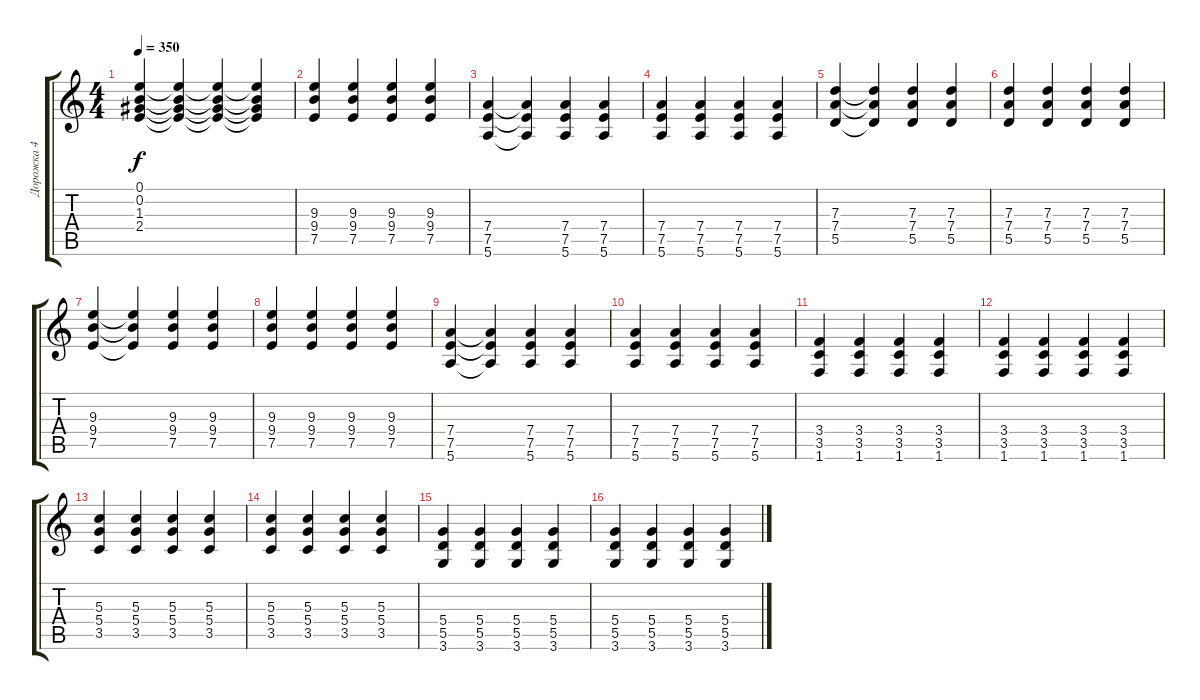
\track ("Дорожка 4" "Дорожка 4") {instrument distortionguitar}
\staff {score tabs}
\tuning (E4 B3 G3 D3 A2 E2) {hide}
\ts (4 4)
\tempo 350
\clef g2
\ks c
(0.1{t} 0.2{t} 1.3{t} 2.4{t}).4{dy f} (0.1{t} 0.2{t} 1.3{t} 2.4{t}).4 (0.1{t} 0.2{t} 1.3{t} 2.4{t}).4 (0.1{t} 0.2{t} 1.3{t} 2.4{t}).4 |
(9.3 9.4 7.5).4 (9.3 9.4 7.5).4 (9.3 9.4 7.5).4 (9.3 9.4 7.5).4 |
(7.4 7.5 5.6).4 (7.4{t} 7.5{t} 5.6{t}).4 (7.4 7.5 5.6).4 (7.4 7.5 5.6).4 |
(7.4 7.5 5.6).4 (7.4 7.5 5.6).4 (7.4 7.5 5.6).4 (7.4 7.5 5.6).4 |
(7.3 7.4 5.5).4 (7.3{t} 7.4{t} 5.5{t}).4 (7.3 7.4 5.5).4 (7.3 7.4 5.5).4 |
(7.3 7.4 5.5).4 (7.3 7.4 5.5).4 (7.3 7.4 5.5).4 (7.3 7.4 5.5).4 |
(9.3 9.4 7.5).4 (9.3{t} 9.4{t} 7.5{t}).4 (9.3 9.4 7.5).4 (9.3 9.4 7.5).4 |
(9.3 9.4 7.5).4 (9.3 9.4 7.5).4 (9.3 9.4 7.5).4 (9.3 9.4 7.5).4 |
(7.4 7.5 5.6).4 (7.4{t} 7.5{t} 5.6{t}).4 (7.4 7.5 5.6).4 (7.4 7.5 5.6).4 |
(7.4 7.5 5.6).4 (7.4 7.5 5.6).4 (7.4 7.5 5.6).4 (7.4 7.5 5.6).4 |
(3.4 3.5 1.6).4 (3.4 3.5 1.6).4 (3.4 3.5 1.6).4 (3.4 3.5 1.6).4 |
(3.4 3.5 1.6).4 (3.4 3.5 1.6).4 (3.4 3.5 1.6).4 (3.4 3.5 1.6).4 |
(5.3 5.4 3.5).4 (5.3 5.4 3.5).4 (5.3 5.4 3.5).4 (5.3 5.4 3.5).4 |
(5.3 5.4 3.5).4 (5.3 5.4 3.5).4 (5.3 5.4 3.5).4 (5.3 5.4 3.5).4 |
(5.4 5.5 3.6).4 (5.4 5.5 3.6).4 (5.4 5.5 3.6).4 (5.4 5.5 3.6).4 |
(5.4 5.5 3.6).4 (5.4 5.5 3.6).4 (5.4 5.5 3.6).4 (5.4 5.5 3.6).4
